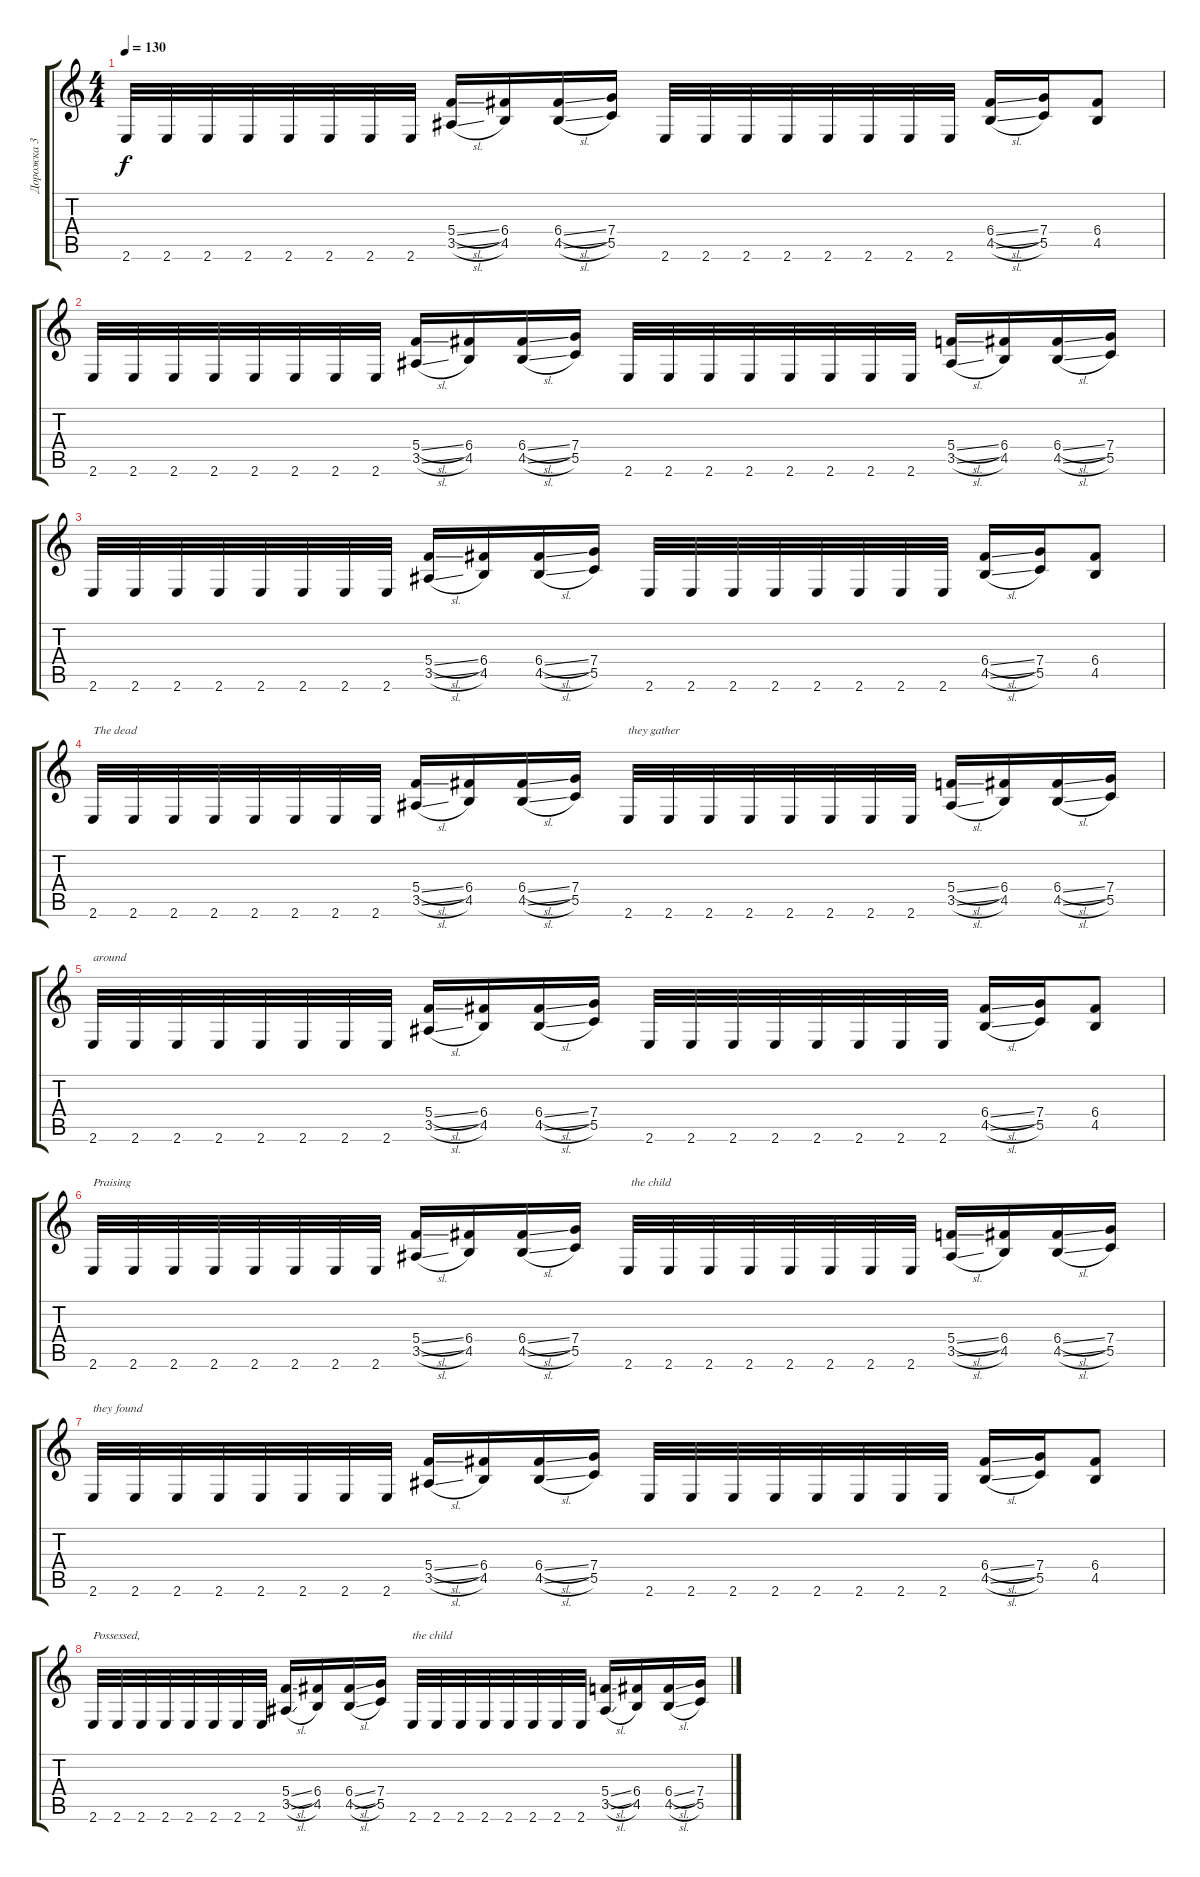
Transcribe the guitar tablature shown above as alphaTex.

\track ("Дорожка 3" "Дорожка 3") {instrument overdrivenguitar}
\staff {score tabs}
\tuning (D4 A3 F3 C3 G2 D2) {hide}
\ts (4 4)
\tempo 130
\clef g2
\ks c
2.6.32{dy f} 2.6.32 2.6.32 2.6.32 2.6.32 2.6.32 2.6.32 2.6.32 (5.4{sl} 3.5{sl}).16 (6.4 4.5).16 (6.4{sl} 4.5{sl}).16 (7.4 5.5).16 2.6.32 2.6.32 2.6.32 2.6.32 2.6.32 2.6.32 2.6.32 2.6.32 (6.4{sl} 4.5{sl}).16 (7.4 5.5).16 (6.4 4.5).8 |
2.6.32 2.6.32 2.6.32 2.6.32 2.6.32 2.6.32 2.6.32 2.6.32 (5.4{sl} 3.5{sl}).16 (6.4 4.5).16 (6.4{sl} 4.5{sl}).16 (7.4 5.5).16 2.6.32 2.6.32 2.6.32 2.6.32 2.6.32 2.6.32 2.6.32 2.6.32 (5.4{sl} 3.5{sl}).16 (6.4 4.5).16 (6.4{sl} 4.5{sl}).16 (7.4 5.5).16 |
2.6.32 2.6.32 2.6.32 2.6.32 2.6.32 2.6.32 2.6.32 2.6.32 (5.4{sl} 3.5{sl}).16 (6.4 4.5).16 (6.4{sl} 4.5{sl}).16 (7.4 5.5).16 2.6.32 2.6.32 2.6.32 2.6.32 2.6.32 2.6.32 2.6.32 2.6.32 (6.4{sl} 4.5{sl}).16 (7.4 5.5).16 (6.4 4.5).8 |
2.6.32{txt "The dead "} 2.6.32 2.6.32 2.6.32 2.6.32 2.6.32 2.6.32 2.6.32 (5.4{sl} 3.5{sl}).16 (6.4 4.5).16 (6.4{sl} 4.5{sl}).16 (7.4 5.5).16 2.6.32{txt "they gather "} 2.6.32 2.6.32 2.6.32 2.6.32 2.6.32 2.6.32 2.6.32 (5.4{sl} 3.5{sl}).16 (6.4 4.5).16 (6.4{sl} 4.5{sl}).16 (7.4 5.5).16 |
2.6.32{txt "around"} 2.6.32 2.6.32 2.6.32 2.6.32 2.6.32 2.6.32 2.6.32 (5.4{sl} 3.5{sl}).16 (6.4 4.5).16 (6.4{sl} 4.5{sl}).16 (7.4 5.5).16 2.6.32 2.6.32 2.6.32 2.6.32 2.6.32 2.6.32 2.6.32 2.6.32 (6.4{sl} 4.5{sl}).16 (7.4 5.5).16 (6.4 4.5).8 |
2.6.32{txt "Praising"} 2.6.32 2.6.32 2.6.32 2.6.32 2.6.32 2.6.32 2.6.32 (5.4{sl} 3.5{sl}).16 (6.4 4.5).16 (6.4{sl} 4.5{sl}).16 (7.4 5.5).16 2.6.32{txt " the child "} 2.6.32 2.6.32 2.6.32 2.6.32 2.6.32 2.6.32 2.6.32 (5.4{sl} 3.5{sl}).16 (6.4 4.5).16 (6.4{sl} 4.5{sl}).16 (7.4 5.5).16 |
2.6.32{txt "they found"} 2.6.32 2.6.32 2.6.32 2.6.32 2.6.32 2.6.32 2.6.32 (5.4{sl} 3.5{sl}).16 (6.4 4.5).16 (6.4{sl} 4.5{sl}).16 (7.4 5.5).16 2.6.32 2.6.32 2.6.32 2.6.32 2.6.32 2.6.32 2.6.32 2.6.32 (6.4{sl} 4.5{sl}).16 (7.4 5.5).16 (6.4 4.5).8 |
2.6.32{txt "Possessed, "} 2.6.32 2.6.32 2.6.32 2.6.32 2.6.32 2.6.32 2.6.32 (5.4{sl} 3.5{sl}).16 (6.4 4.5).16 (6.4{sl} 4.5{sl}).16 (7.4 5.5).16 2.6.32{txt "the child "} 2.6.32 2.6.32 2.6.32 2.6.32 2.6.32 2.6.32 2.6.32 (5.4{sl} 3.5{sl}).16 (6.4 4.5).16 (6.4{sl} 4.5{sl}).16 (7.4 5.5).16
